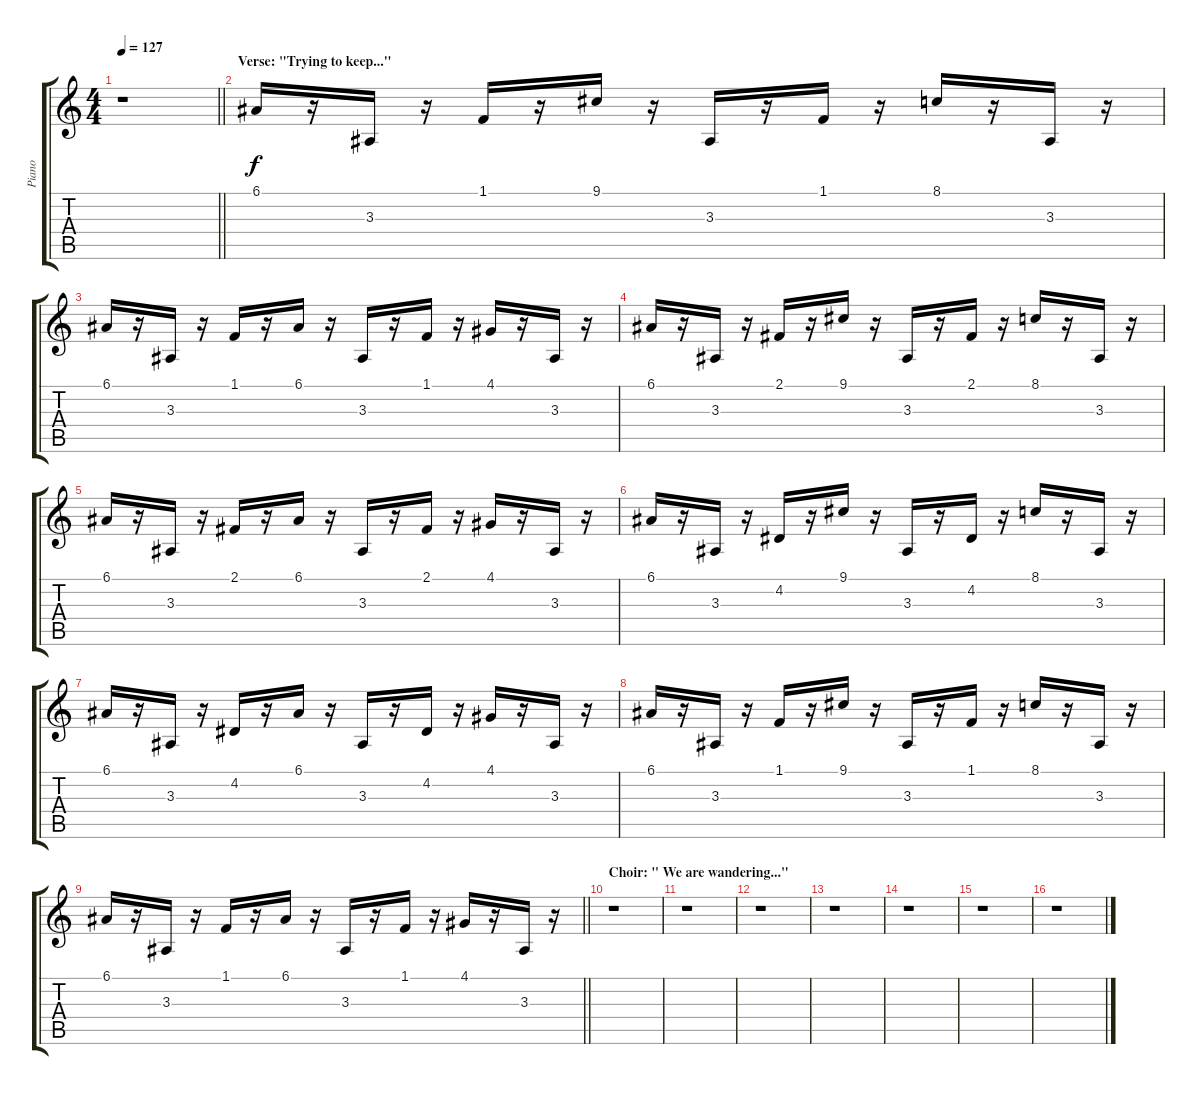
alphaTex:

\track ("Piano" "Piano") {instrument acousticgrandpiano}
\staff {score tabs}
\tuning (E4 B3 G3 D3 A2 E2) {hide}
\ts (4 4)
\tempo 127
\clef g2
\barLineRight lightlight
\ks c
r.1{dy fff} |
\section ("" "Verse: \"Trying to keep...\"")
6.1.16{dy f volume 7 instrument lead2sawtooth} r.16 3.3.16 r.16 1.1.16 r.16 9.1.16 r.16 3.3.16 r.16 1.1.16 r.16 8.1.16 r.16 3.3.16 r.16 |
6.1.16 r.16 3.3.16 r.16 1.1.16 r.16 6.1.16 r.16 3.3.16 r.16 1.1.16 r.16 4.1.16 r.16 3.3.16 r.16 |
6.1.16 r.16 3.3.16 r.16 2.1.16 r.16 9.1.16 r.16 3.3.16 r.16 2.1.16 r.16 8.1.16 r.16 3.3.16 r.16 |
6.1.16 r.16 3.3.16 r.16 2.1.16 r.16 6.1.16 r.16 3.3.16 r.16 2.1.16 r.16 4.1.16 r.16 3.3.16 r.16 |
6.1.16 r.16 3.3.16 r.16 4.2.16 r.16 9.1.16 r.16 3.3.16 r.16 4.2.16 r.16 8.1.16 r.16 3.3.16 r.16 |
6.1.16 r.16 3.3.16 r.16 4.2.16 r.16 6.1.16 r.16 3.3.16 r.16 4.2.16 r.16 4.1.16 r.16 3.3.16 r.16 |
6.1.16 r.16 3.3.16 r.16 1.1.16 r.16 9.1.16 r.16 3.3.16 r.16 1.1.16 r.16 8.1.16 r.16 3.3.16 r.16 |
\barLineRight lightlight
6.1.16 r.16 3.3.16 r.16 1.1.16 r.16 6.1.16 r.16 3.3.16 r.16 1.1.16 r.16 4.1.16 r.16 3.3.16 r.16 |
\section ("" "Choir: \" We are wandering...\"")
r.1 |
r.1 |
r.1 |
r.1 |
r.1 |
r.1 |
r.1
